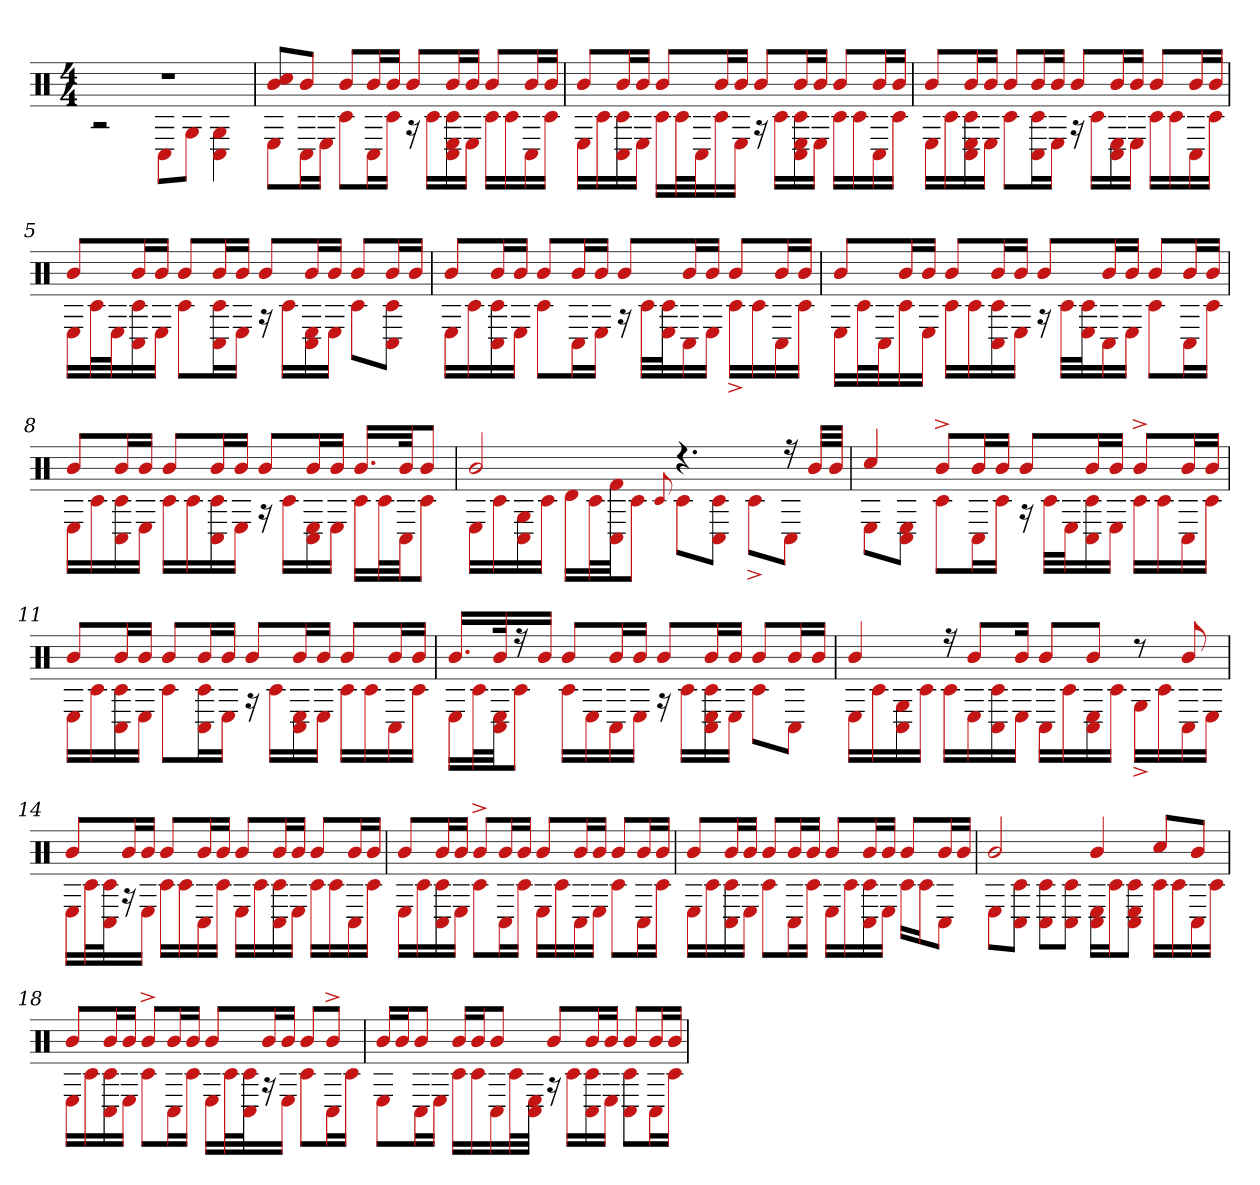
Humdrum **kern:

**kern
*part1
*staff1
*clefX
*k[]
*M4/4
=1
*^
1r	2r
.	8C#L
.	8GJ
.	4G 4C#
=2	=2
8cc# 8bL	8EL
8bJ	16C#L
.	16EJJ
8bL	8c#L
16bL	16C#L
16bJJ	16c#JJ
8bL	16r
.	16c#LL
16bL	16C# 16c# 16E
16bJJ	16EJJ
8bL	16c#LL
.	16c#
16bL	16C#
16bJJ	16c#JJ
=3	=3
8bL	16ELL
.	16c#
16bL	16C# 16c#
16bJJ	16EJJ
8bL	16c#LL
.	32c#L
.	32C#J
16bL	16c#
16bJJ	16EJJ
8bL	16r
.	16c#LL
16bL	16E 16C# 16c#
16bJJ	16EJJ
8bL	16c#LL
.	16c#
16bL	16C#
16bJJ	16c#JJ
=4	=4
8bL	16ELL
.	16c#
16bL	16C# 16E 16c#
16bJJ	16EJJ
8bL	8c#L
16bL	16C# 16c#L
16bJJ	16EJJ
8bL	16r
.	16c#LL
16bL	16E 16C#
16bJJ	16EJJ
8bL	16c#LL
.	16c#
16bL	16C#
16bJJ	16c#JJ
=5	=5
8bL	16ELL
.	32c#L
.	32EJ
16bL	16C# 16c#
16bJJ	16EJJ
8bL	8c#L
16bL	16C# 16c#L
16bJJ	16EJJ
8bL	16r
.	16c#LL
16bL	16E 16C#
16bJJ	16EJJ
8bL	8c#L
16bL	8C# 8c#J
16bJJ	.
=6	=6
8bL	16ELL
.	16c#
16bL	16C# 16c#
16bJJ	16EJJ
8bL	8c#L
16bL	16C#L
16bJJ	16EJJ
8bL	16r
.	32c#LLL
.	32c# 32EJ
16bL	16C#
16bJJ	16EJJ
8bL	16c#^LL
.	16c#
16bL	16C#
16bJJ	16c#JJ
=7	=7
8bL	16ELL
.	32c#L
.	32C#J
16bL	16c#
16bJJ	16EJJ
8bL	16c#LL
.	16c#
16bL	16C# 16c#
16bJJ	16EJJ
8bL	16r
.	32c#LLL
.	32c# 32EJ
16bL	16C#
16bJJ	16EJJ
8bL	8c#L
16bL	16C#L
16bJJ	16c#JJ
=8	=8
8bL	16ELL
.	16c#
16bL	16C# 16c#
16bJJ	16EJJ
8bL	16c#LL
.	16c#
16bL	16C# 16c#
16bJJ	16EJJ
8bL	16r
.	16c#LL
16bL	16C# 16E
16bJJ	16EJJ
16.bLL	16c#LL
.	32c#L
32bJk	32C#JJ
8bJ	8c#J
=9	=9
2b	16ELL
.	16c#
.	16C# 16G
.	16c#JJ
.	16dLL
.	32c#L
.	32C# 32f#JJ
.	8c#J
.	8qqc#
4.r	8c#L
.	8C# 8c#J
.	8c#^L
16r	8C#J
32bLLL	.
32bJJJ	.
=10	=10
4cc#	8EL
.	8C# 8EJ
8b^L	8c#L
16bL	16C#L
16bJJ	16c#JJ
8bL	16r
.	32c#LLL
.	32EJ
16bL	16C# 16c#
16bJJ	16EJJ
8b^L	16c#LL
.	16c#
16bL	16C#
16bJJ	16c#JJ
=11	=11
8bL	16ELL
.	16c#
16bL	16C# 16c#
16bJJ	16EJJ
8bL	8c#L
16bL	16C# 16c#L
16bJJ	16EJJ
8bL	16r
.	16c#LL
16bL	16C# 16E
16bJJ	16EJJ
8bL	16c#LL
.	16c#
16bL	16C#
16bJJ	16c#JJ
=12	=12
16.bLL	16ELL
.	32c#L
32bk	32E 32C#JJ
16r	8c#J
16bJJ	.
8bL	16c#LL
.	16E
16bL	16C#
16bJJ	16EJJ
8bL	16r
.	16c#LL
16bL	16E 16C# 16c#
16bJJ	16EJJ
8bL	8c#L
16bL	8C#J
16bJJ	.
=13	=13
4b	16ELL
.	16c#
.	16C# 16G
.	16c#JJ
16r	16c#LL
8bL	16E
.	16C# 16c#
16bJk	16EJJ
8bL	16C#LL
.	16c#
8bJ	16C# 16E
.	16c#JJ
8r	16G^LL
.	16c#
8b	16C#
.	16EJJ
=14	=14
8bL	16ELL
.	32c#L
.	32c# 32C#J
16bL	16r
16bJJ	16EJJ
8bL	16c#LL
.	16c#
16bL	16C#
16bJJ	16c#JJ
8bL	16ELL
.	16c#
16bL	16c# 16C#
16bJJ	16EJJ
8bL	16c#LL
.	16c#
16bL	16C#
16bJJ	16c#JJ
=15	=15
8bL	16ELL
.	16c#
16bL	16C# 16c#
16bJJ	16EJJ
8b^L	8c#L
16bL	16C#L
16bJJ	16c#JJ
8bL	16ELL
.	16c#
16bL	16C#
16bJJ	16EJJ
8bL	8c#L
16bL	16C#L
16bJJ	16c#JJ
=16	=16
8bL	16ELL
.	16c#
16bL	16C# 16c#
16bJJ	16EJJ
8bL	8c#L
16bL	16C#L
16bJJ	16c#JJ
8bL	16ELL
.	16c#
16bL	16C# 16c#
16bJJ	16EJJ
8bL	16c#LL
.	16c#J
16bL	8C#J
16bJJ	.
=17	=17
2b	8EL
.	8C# 8c#J
.	8C# 8c#L
.	8C# 8c#J
4b	16C# 16ELL
.	16c#J
.	8c# 8C# 8EJ
8cc#L	16c#LL
.	16c#
8bJ	16C#
.	16c#JJ
=18	=18
8bL	16ELL
.	16c#
16bL	16c# 16C#
16bJJ	16EJJ
8b^L	8c#L
16bL	16C#L
16bJJ	16c#JJ
8bL	16ELL
.	32c#L
.	32C# 32c#J
16bL	16r
16bJJ	16EJJ
8bL	8c#L
8b^J	16C#L
.	16c#JJ
=19	=19
16bLL	8EL
16bJ	.
8bJ	16C#L
.	16EJJ
16bLL	16c#LL
16bJ	16c#
8bJ	16C#
.	32c#L
.	32E 32C#JJJ
8bL	16r
.	16c#LL
16bL	16C# 16c#
16bJJ	16EJJ
8bL	8C# 8c#L
16bL	16C#L
16bJJ	16c#JJ
*v	*v
=
*-
